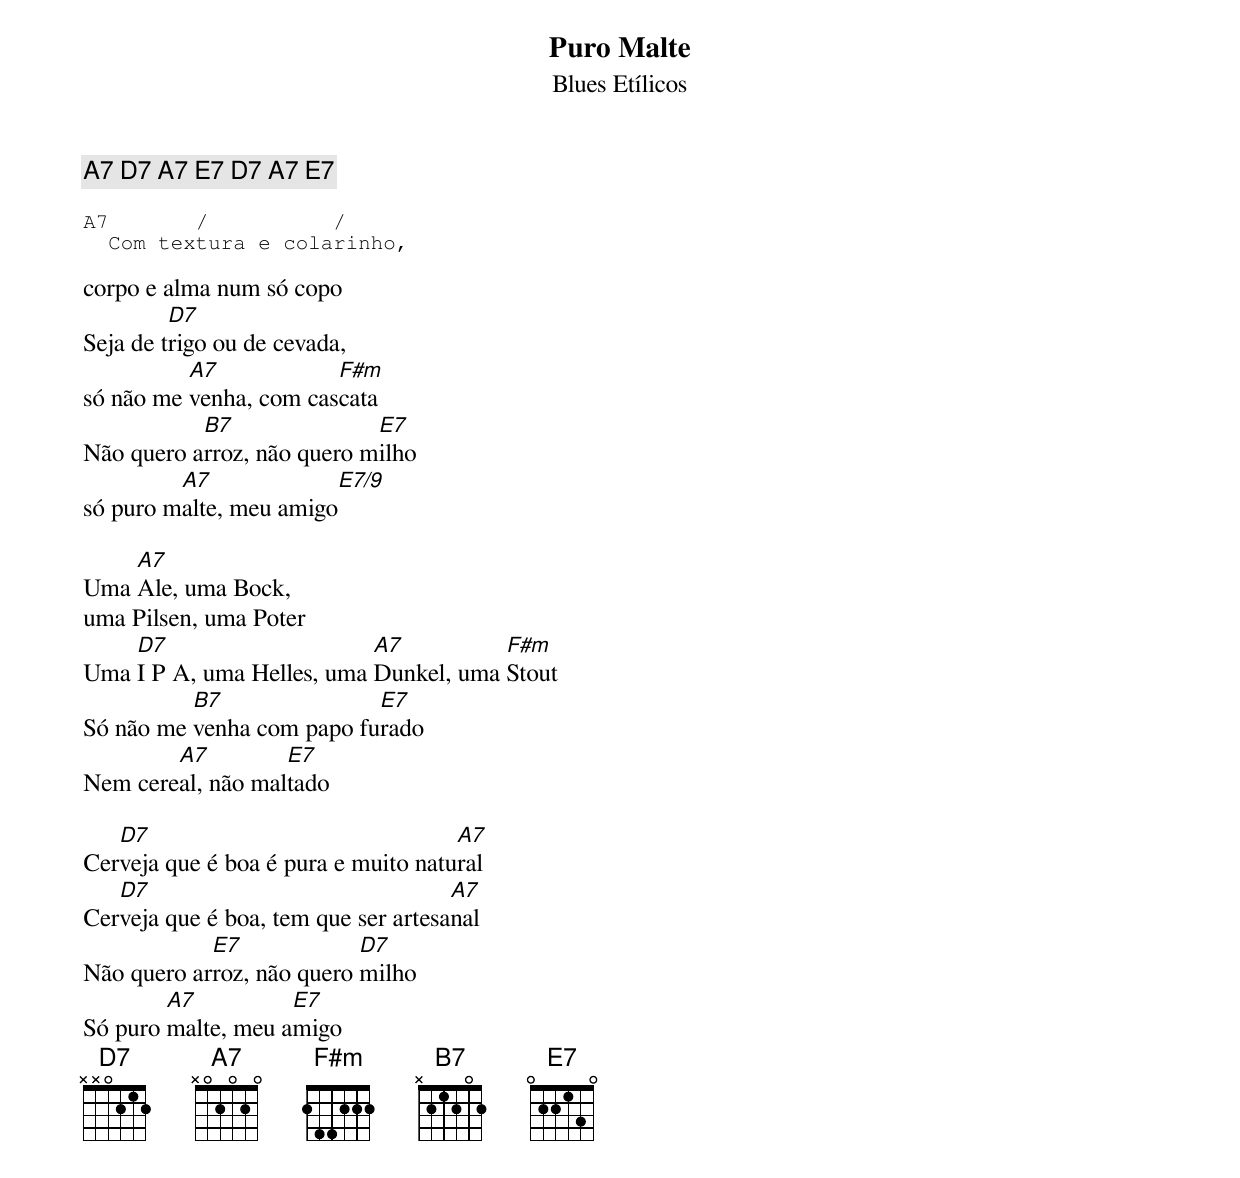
Puro Malte
Blues Etílicos

A7 D7 A7 E7 D7 A7 E7

A7       /          /
  Com textura e colarinho,

corpo e alma num só copo
         D7
Seja de trigo ou de cevada,
          A7            F#m
só não me venha, com cascata
           B7               E7
Não quero arroz, não quero milho
         A7              E7/9
só puro malte, meu amigo

    A7
Uma Ale, uma Bock,
uma Pilsen, uma Poter
    D7                     A7          F#m
Uma I P A, uma Helles, uma Dunkel, uma Stout
          B7               E7
Só não me venha com papo furado
        A7         E7
Nem cereal, não maltado

   D7                                A7
Cerveja que é boa é pura e muito natural
   D7                                A7
Cerveja que é boa, tem que ser artesanal
            E7             D7
Não quero arroz, não quero milho
        A7          E7
Só puro malte, meu amigo
